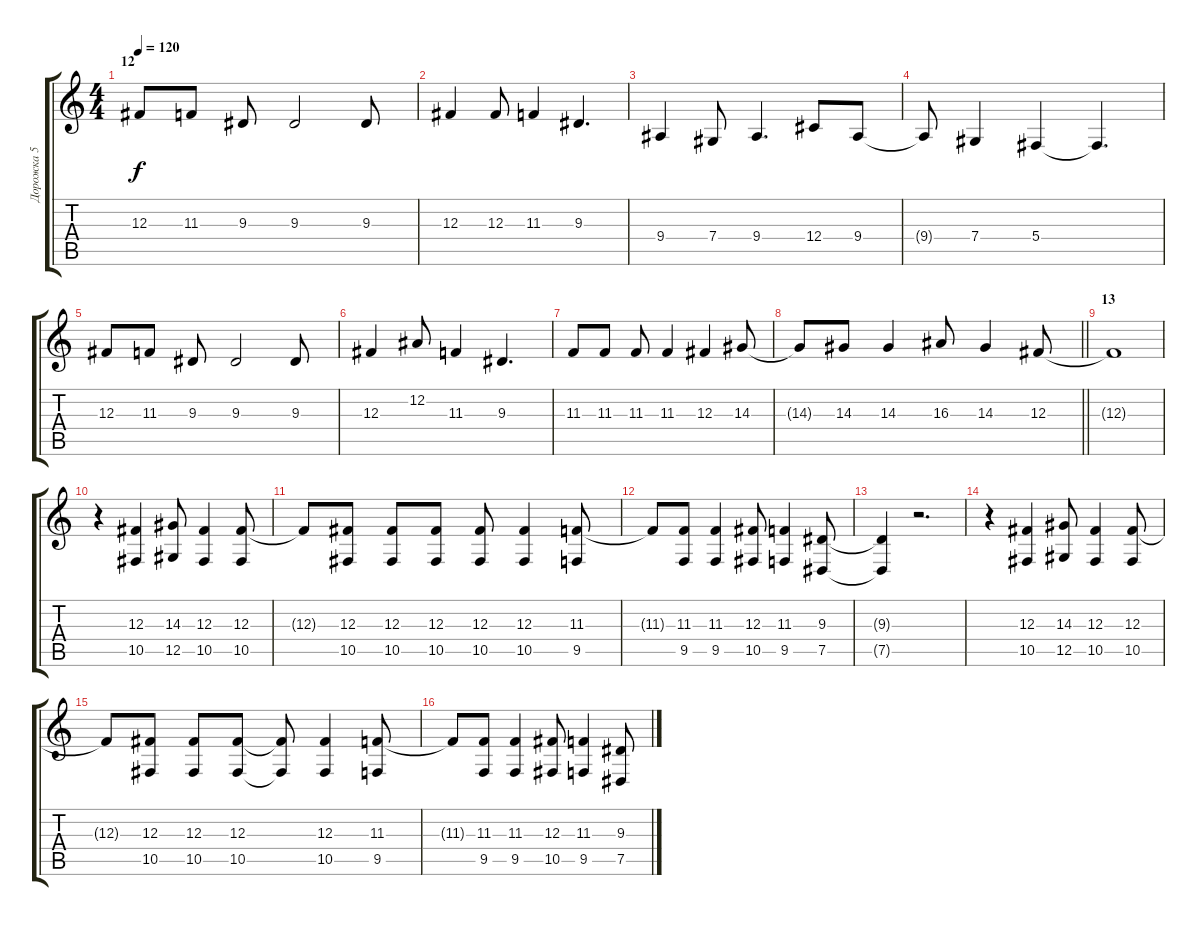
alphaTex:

\track ("Дорожка 5" "Дорожка 5") {instrument choiraahs}
\staff {score tabs}
\tuning (Eb4 Bb3 Gb3 Db3 Ab2 Eb2) {hide}
\ts (4 4)
\section ("" "12")
\tempo 120
\clef g2
\ks c
12.3.8{dy f volume 16 instrument choiraahs} 11.3.8 9.3.8 9.3.2 9.3.8 |
12.3.4 12.3.8 11.3.4 9.3.4{d} |
9.4.4 7.4.8 9.4.4{d} 12.4.8 9.4.8 |
9.4{t}.8 7.4.4 5.4.4 5.4{t}.4{d} |
12.3.8 11.3.8 9.3.8 9.3.2 9.3.8 |
12.3.4 12.2.8 11.3.4 9.3.4{d} |
11.3.8 11.3.8 11.3.8 11.3.4 12.3.4 14.3.8 |
\barLineRight lightlight
14.3{t}.8 14.3.8 14.3.4 16.3.8 14.3.4 12.3.8 |
\section ("" "13")
12.3{t}.1 |
r.4 (12.3 10.5).4 (14.3 12.5).8 (12.3 10.5).4 (12.3 10.5).8 |
12.3{t}.8 (12.3 10.5).8 (12.3 10.5).8 (12.3 10.5).8 (12.3 10.5).8 (12.3 10.5).4 (11.3 9.5).8 |
11.3{t}.8 (11.3 9.5).8 (11.3 9.5).4 (12.3 10.5).8 (11.3 9.5).4 (9.3 7.5).8 |
(9.3{t} 7.5{t}).4 r.2{d} |
r.4 (12.3 10.5).4 (14.3 12.5).8 (12.3 10.5).4 (12.3 10.5).8 |
12.3{t}.8 (12.3 10.5).8 (12.3 10.5).8 (12.3 10.5).8 (12.3{t} 10.5{t}).8 (12.3 10.5).4 (11.3 9.5).8 |
11.3{t}.8 (11.3 9.5).8 (11.3 9.5).4 (12.3 10.5).8 (11.3 9.5).4 (9.3 7.5).8
